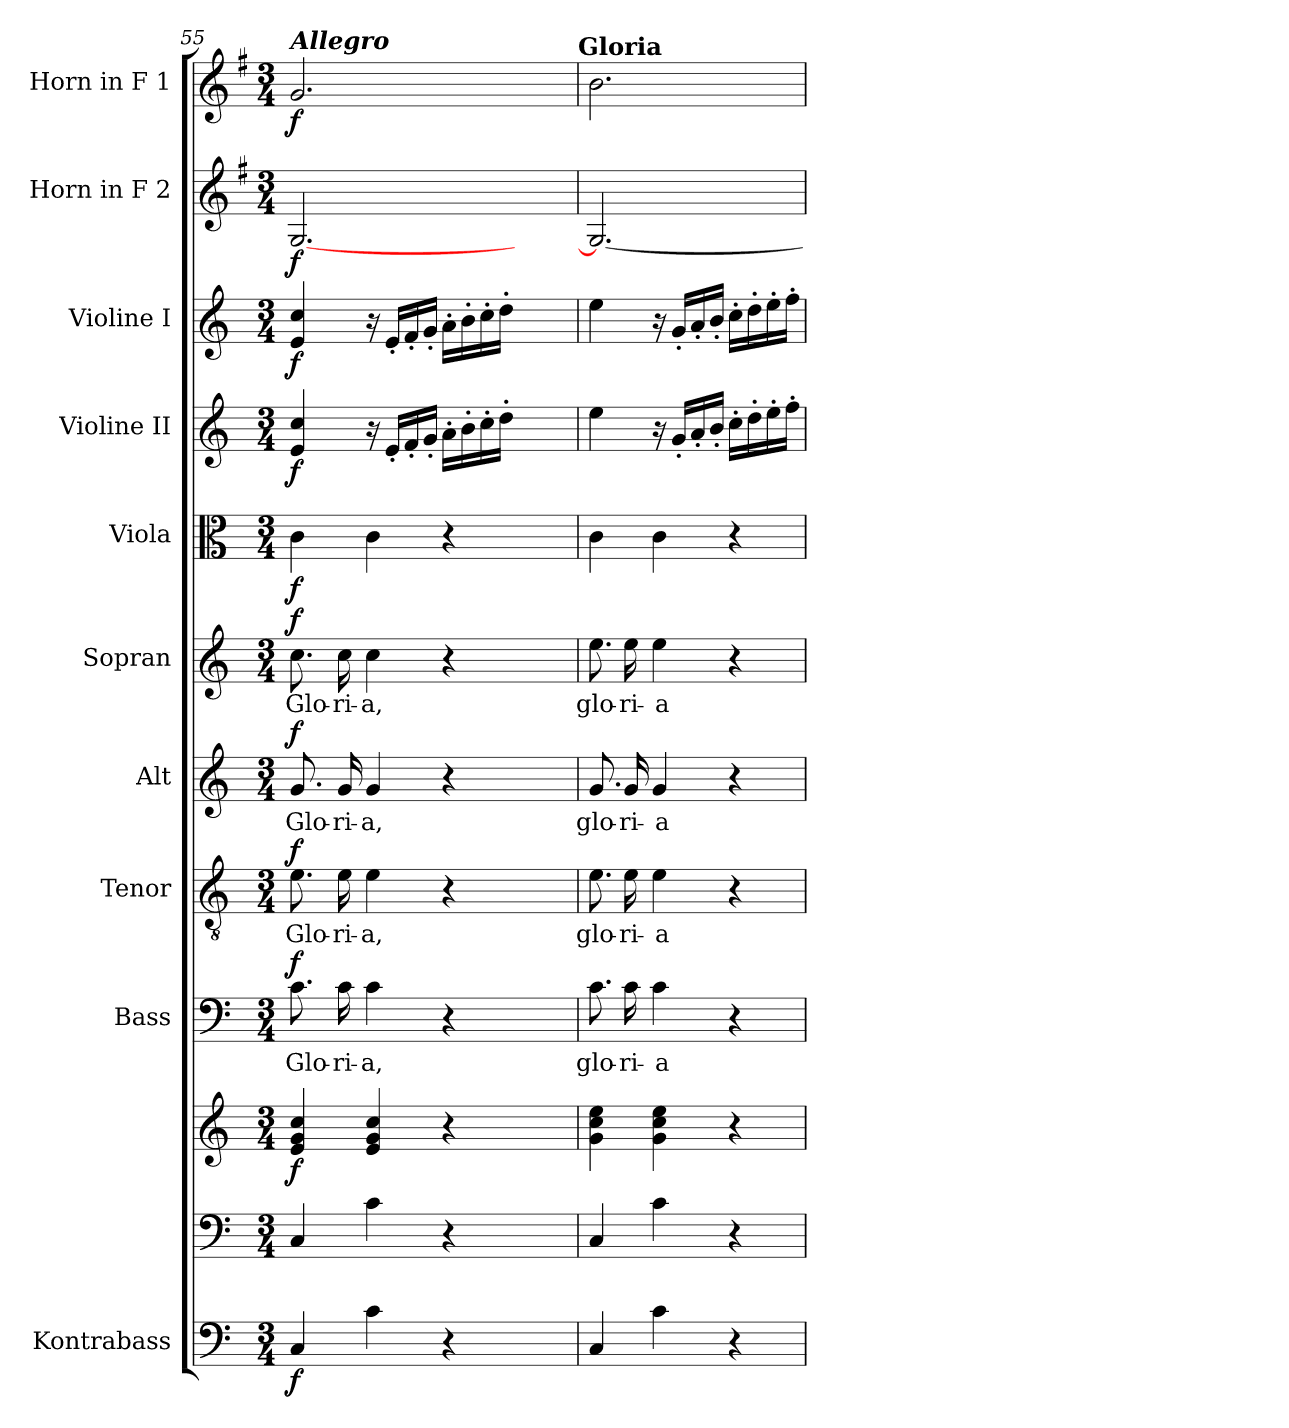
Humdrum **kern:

**kern	**dynam	**kern	**kern	**dynam	**kern	**text	**dynam	**kern	**text	**dynam	**kern	**text	**dynam	**kern	**text	**dynam	**kern	**dynam	**kern	**dynam	**kern	**dynam	**kern	**dynam	**kern	**dynam
*part11	*part11	*part10	*part10	*part10	*part9	*part9	*part9	*part8	*part8	*part8	*part7	*part7	*part7	*part6	*part6	*part6	*part5	*part5	*part4	*part4	*part3	*part3	*part2	*part2	*part1	*part1
*staff12	*staff12	*staff11	*staff10	*staff10/11	*staff9	*staff9	*staff9	*staff8	*staff8	*staff8	*staff7	*staff7	*staff7	*staff6	*staff6	*staff6	*staff5	*staff5	*staff4	*staff4	*staff3	*staff3	*staff2	*staff2	*staff1	*staff1
*I"Kontrabass	*	*	*	*	*I"Bass	*	*	*I"Tenor	*	*	*I"Alt	*	*	*I"Sopran	*	*	*I"Viola	*	*I"Violine II	*	*I"Violine I	*	*I"Horn in F 2	*	*I"Horn in F 1	*
*I'Kb.	*	*	*	*	*I'B	*	*	*I'T	*	*	*I'A	*	*	*I'S	*	*	*I'Vla.	*	*I'Vl. II	*	*I'Vl. I	*	*I'Hrn. 2	*	*I'Hrn. 1	*
!!LO:PB:g=z
*clefF4	*	*clefF4	*clefG2	*	*clefF4	*	*	*clefGv2	*	*	*clefG2	*	*	*clefG2	*	*	*clefC3	*	*clefG2	*	*clefG2	*	*clefG2	*	*clefG2	*
*ITrd7c12	*	*	*	*	*	*	*	*	*	*	*	*	*	*	*	*	*	*	*	*	*	*	*ITrd4c7	*	*ITrd4c7	*
*k[]	*	*k[]	*k[]	*	*k[]	*	*	*k[]	*	*	*k[]	*	*	*k[]	*	*	*k[]	*	*k[]	*	*k[]	*	*k[]	*	*k[]	*
*C:	*	*C:	*C:	*	*C:	*	*	*C:	*	*	*C:	*	*	*C:	*	*	*C:	*	*C:	*	*C:	*	*C:	*	*C:	*
*M3/4	*	*M3/4	*M3/4	*	*M3/4	*	*	*M3/4	*	*	*M3/4	*	*	*M3/4	*	*	*M3/4	*	*M3/4	*	*M3/4	*	*M3/4	*	*M3/4	*
=55	=55	=55	=55	=55	=55	=55	=55	=55	=55	=55	=55	=55	=55	=55	=55	=55	=55	=55	=55	=55	=55	=55	=55	=55	=55	=55
!	!	!	!	!	!	!	!	!	!	!	!	!	!	!	!	!	!	!	!	!	!	!	!	!	!LO:TX:a:Bi:t=Allegro	!
!	!LO:DY:b	!	!	!LO:DY:b	!	!LO:LY:b	!LO:DY:a	!	!LO:LY:b	!LO:DY:a	!	!LO:LY:b	!LO:DY:a	!	!LO:LY:b	!LO:DY:a	!	!LO:DY:b	!	!LO:DY:b	!	!LO:DY:b	!	!LO:DY:b	!	!LO:DY:b
4CC/	f	4C/	4e/ 4g/ 4cc/	f	8.c\	Glo-	f	8.e\	Glo-	f	8.g/	Glo-	f	8.cc\	Glo-	f	4c\	f	4e/ 4cc/	f	4e/ 4cc/	f	[2.C/	f	2.c/	f
!	!	!	!	!	!	!LO:LY:b	!	!	!LO:LY:b	!	!	!LO:LY:b	!	!	!LO:LY:b	!	!	!	!	!	!	!	!	!	!	!
.	.	.	.	.	16c\	-ri-	.	16e\	-ri-	.	16g/	-ri-	.	16cc\	-ri-	.	.	.	.	.	.	.	.	.	.	.
!	!	!	!	!	!	!LO:LY:b	!	!	!LO:LY:b	!	!	!LO:LY:b	!	!	!LO:LY:b	!	!	!	!	!	!	!	!	!	!	!
4C\	.	4c\	4e/ 4g/ 4cc/	.	4c\	-a,	.	4e\	-a,	.	4g/	-a,	.	4cc\	-a,	.	4c\	.	16r	.	16r	.	.	.	.	.
.	.	.	.	.	.	.	.	.	.	.	.	.	.	.	.	.	.	.	16e'</LL	.	16e'</LL	.	.	.	.	.
.	.	.	.	.	.	.	.	.	.	.	.	.	.	.	.	.	.	.	16f'</	.	16f'</	.	.	.	.	.
.	.	.	.	.	.	.	.	.	.	.	.	.	.	.	.	.	.	.	16g'</JJ	.	16g'</JJ	.	.	.	.	.
4r	.	4r	4r	.	4r	.	.	4r	.	.	4r	.	.	4r	.	.	4r	.	16a'>\LL	.	16a'>\LL	.	.	.	.	.
.	.	.	.	.	.	.	.	.	.	.	.	.	.	.	.	.	.	.	16b'>\	.	16b'>\	.	.	.	.	.
.	.	.	.	.	.	.	.	.	.	.	.	.	.	.	.	.	.	.	16cc'>\	.	16cc'>\	.	.	.	.	.
.	.	.	.	.	.	.	.	.	.	.	.	.	.	.	.	.	.	.	16dd'>\JJ	.	16dd'>\JJ	.	.	.	.	.
4...ryy	.	4...ryy	4...ryy	.	4...ryy	.	.	4...ryy	.	.	4...ryy	.	.	4...ryy	.	.	4...ryy	.	4...ryy	.	4...ryy	.	4...ryy	.	4...ryy	.
!	!	!	!	!	!	!	!	!	!	!	!	!	!	!	!	!	!	!	!	!	!	!	!	!	!LO:TX:a:B:t=Gloria	!
=56	=56	=56	=56	=56	=56	=56	=56	=56	=56	=56	=56	=56	=56	=56	=56	=56	=56	=56	=56	=56	=56	=56	=56	=56	=56	=56
!	!	!	!	!	!	!LO:LY:b	!	!	!LO:LY:b	!	!	!LO:LY:b	!	!	!LO:LY:b	!	!	!	!	!	!	!	!	!	!	!
4CC/	.	4C/	4g\ 4cc\ 4ee\	.	8.c\	glo-	.	8.e\	glo-	.	8.g/	glo-	.	8.ee\	glo-	.	4c\	.	4ee\	.	4ee\	.	2.C/_	.	2.e\	.
!	!	!	!	!	!	!LO:LY:b	!	!	!LO:LY:b	!	!	!LO:LY:b	!	!	!LO:LY:b	!	!	!	!	!	!	!	!	!	!	!
.	.	.	.	.	16c\	-ri-	.	16e\	-ri-	.	16g/	-ri-	.	16ee\	-ri-	.	.	.	.	.	.	.	.	.	.	.
!	!	!	!	!	!	!LO:LY:b	!	!	!LO:LY:b	!	!	!LO:LY:b	!	!	!LO:LY:b	!	!	!	!	!	!	!	!	!	!	!
4C\	.	4c\	4g\ 4cc\ 4ee\	.	4c\	-a	.	4e\	-a	.	4g/	-a	.	4ee\	-a	.	4c\	.	16r	.	16r	.	.	.	.	.
.	.	.	.	.	.	.	.	.	.	.	.	.	.	.	.	.	.	.	16g'</LL	.	16g'</LL	.	.	.	.	.
.	.	.	.	.	.	.	.	.	.	.	.	.	.	.	.	.	.	.	16a'</	.	16a'</	.	.	.	.	.
.	.	.	.	.	.	.	.	.	.	.	.	.	.	.	.	.	.	.	16b'</JJ	.	16b'</JJ	.	.	.	.	.
4r	.	4r	4r	.	4r	.	.	4r	.	.	4r	.	.	4r	.	.	4r	.	16cc'>\LL	.	16cc'>\LL	.	.	.	.	.
.	.	.	.	.	.	.	.	.	.	.	.	.	.	.	.	.	.	.	16dd'>\	.	16dd'>\	.	.	.	.	.
.	.	.	.	.	.	.	.	.	.	.	.	.	.	.	.	.	.	.	16ee'>\	.	16ee'>\	.	.	.	.	.
.	.	.	.	.	.	.	.	.	.	.	.	.	.	.	.	.	.	.	16ff'>\JJ	.	16ff'>\JJ	.	.	.	.	.
=	=	=	=	=	=	=	=	=	=	=	=	=	=	=	=	=	=	=	=	=	=	=	=	=	=	=
*-	*-	*-	*-	*-	*-	*-	*-	*-	*-	*-	*-	*-	*-	*-	*-	*-	*-	*-	*-	*-	*-	*-	*-	*-	*-	*-
